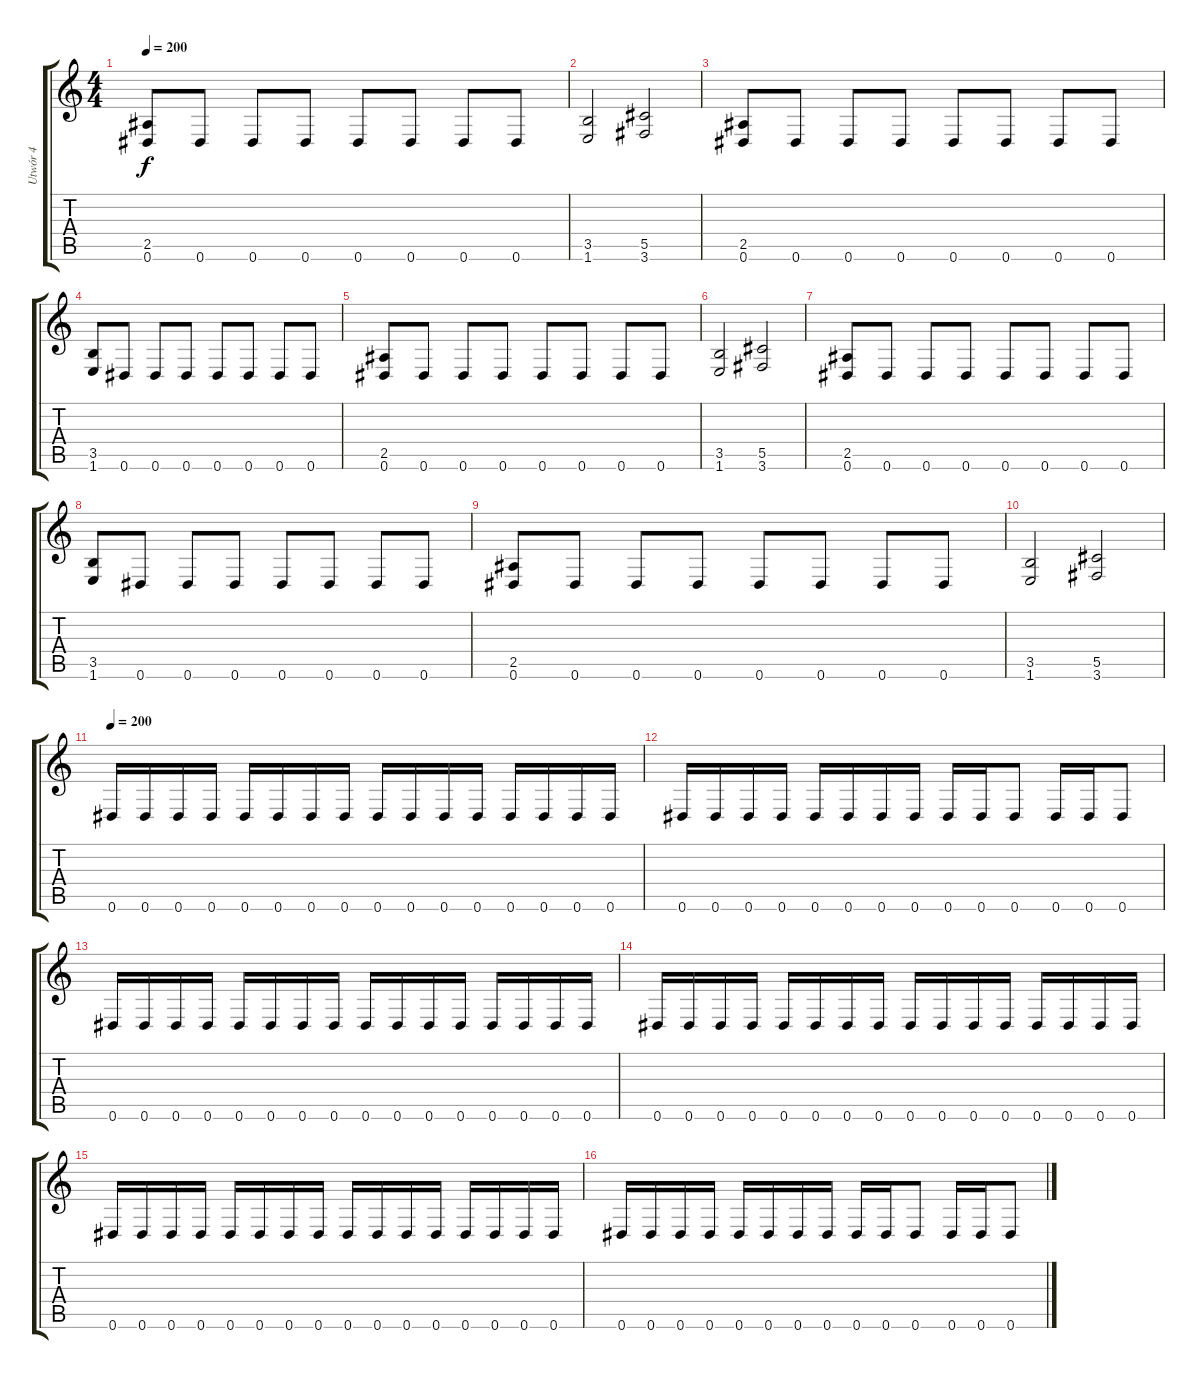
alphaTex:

\track ("Utwór 4" "Utwór 4") {instrument electricbassfinger}
\staff {score tabs}
\tuning (Eb4 Bb3 Gb3 Db3 Ab2 Eb2) {hide}
\ts (4 4)
\tempo 200
\clef g2
\ks c
(2.5 0.6).8{dy f} 0.6.8 0.6.8 0.6.8 0.6.8 0.6.8 0.6.8 0.6.8 |
(3.5 1.6).2 (5.5 3.6).2 |
(2.5 0.6).8 0.6.8 0.6.8 0.6.8 0.6.8 0.6.8 0.6.8 0.6.8 |
(3.5 1.6).8 0.6.8 0.6.8 0.6.8 0.6.8 0.6.8 0.6.8 0.6.8 |
(2.5 0.6).8 0.6.8 0.6.8 0.6.8 0.6.8 0.6.8 0.6.8 0.6.8 |
(3.5 1.6).2 (5.5 3.6).2 |
(2.5 0.6).8 0.6.8 0.6.8 0.6.8 0.6.8 0.6.8 0.6.8 0.6.8 |
(3.5 1.6).8 0.6.8 0.6.8 0.6.8 0.6.8 0.6.8 0.6.8 0.6.8 |
(2.5 0.6).8 0.6.8 0.6.8 0.6.8 0.6.8 0.6.8 0.6.8 0.6.8 |
(3.5 1.6).2 (5.5 3.6).2 |
\tempo 200
0.6.16 0.6.16 0.6.16 0.6.16 0.6.16 0.6.16 0.6.16 0.6.16 0.6.16 0.6.16 0.6.16 0.6.16 0.6.16 0.6.16 0.6.16 0.6.16 |
0.6.16 0.6.16 0.6.16 0.6.16 0.6.16 0.6.16 0.6.16 0.6.16 0.6.16 0.6.16 0.6.8 0.6.16 0.6.16 0.6.8 |
0.6.16 0.6.16 0.6.16 0.6.16 0.6.16 0.6.16 0.6.16 0.6.16 0.6.16 0.6.16 0.6.16 0.6.16 0.6.16 0.6.16 0.6.16 0.6.16 |
0.6.16 0.6.16 0.6.16 0.6.16 0.6.16 0.6.16 0.6.16 0.6.16 0.6.16 0.6.16 0.6.16 0.6.16 0.6.16 0.6.16 0.6.16 0.6.16 |
0.6.16 0.6.16 0.6.16 0.6.16 0.6.16 0.6.16 0.6.16 0.6.16 0.6.16 0.6.16 0.6.16 0.6.16 0.6.16 0.6.16 0.6.16 0.6.16 |
0.6.16 0.6.16 0.6.16 0.6.16 0.6.16 0.6.16 0.6.16 0.6.16 0.6.16 0.6.16 0.6.8 0.6.16 0.6.16 0.6.8
